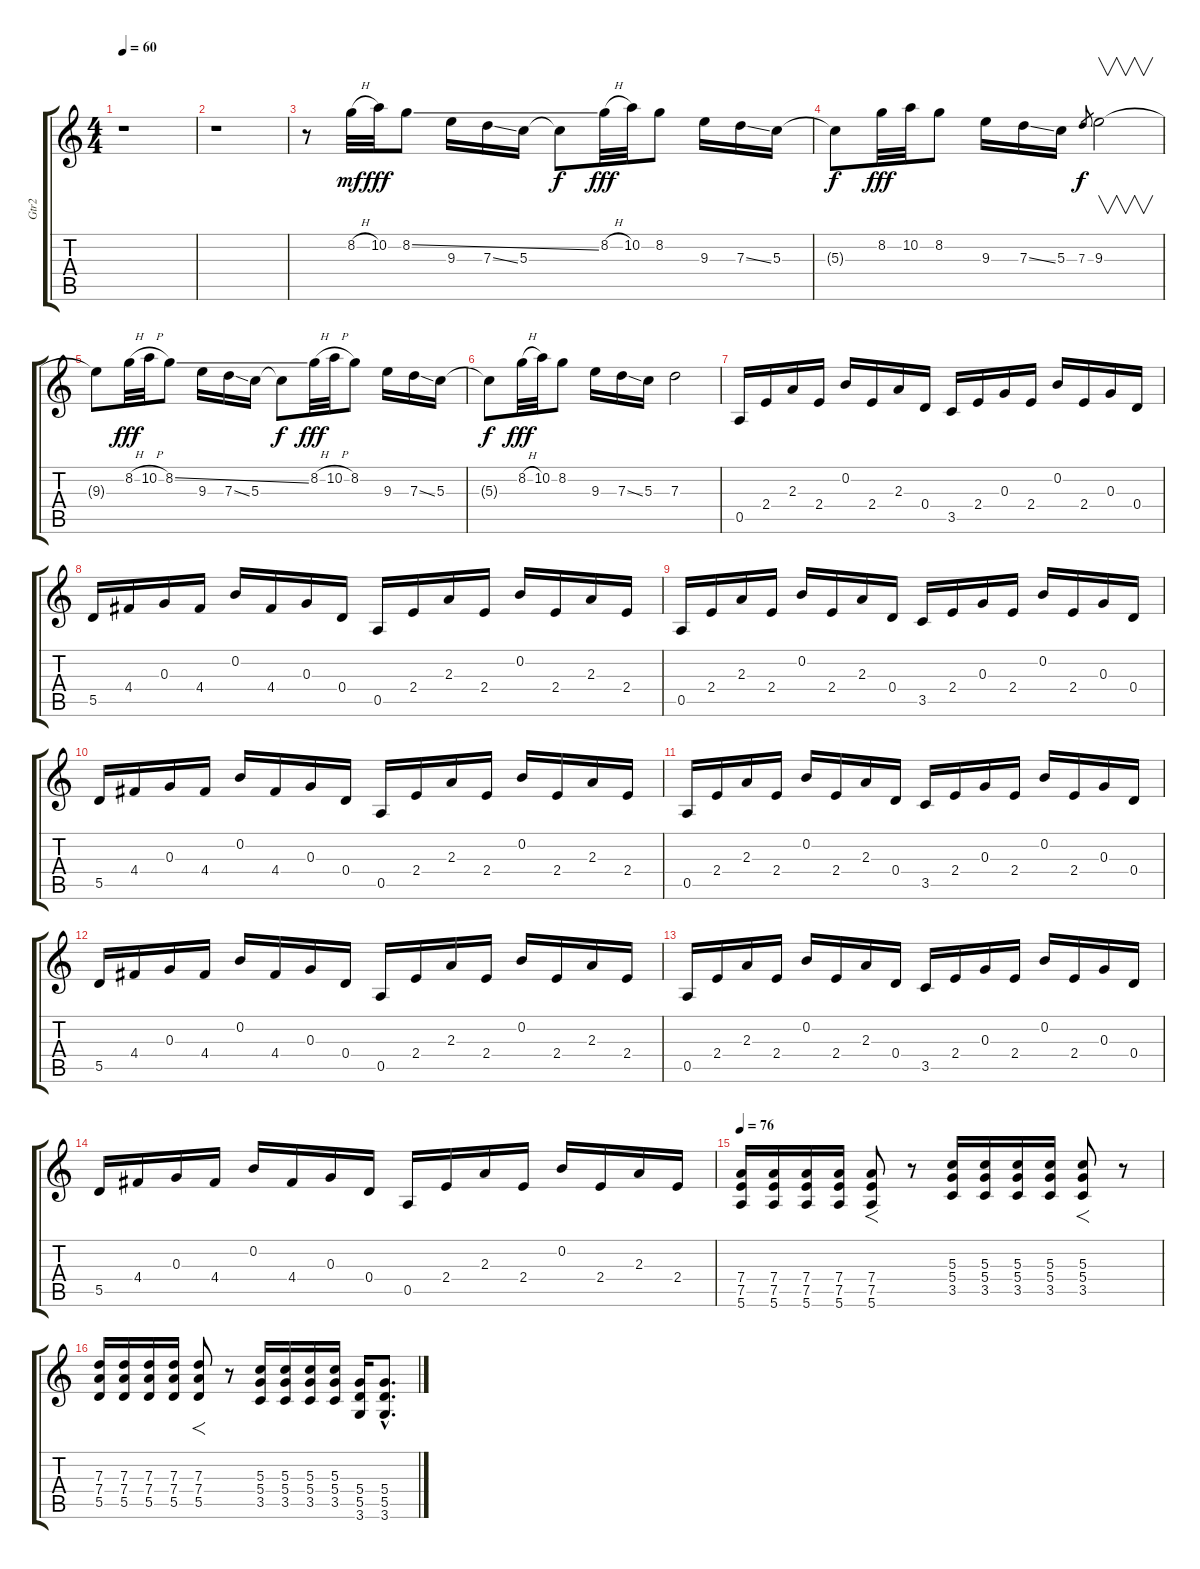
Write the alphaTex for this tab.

\track ("Gtr2" "Gtr2") {instrument acousticguitarnylon}
\staff {score tabs}
\tuning (E4 B3 G3 D3 A2 E2) {hide}
\ts (4 4)
\tempo 60
\clef g2
\ks c
r.1{dy mf instrument acousticguitarnylon} |
r.1 |
r.8 8.2{h}.32{instrument overdrivenguitar} 10.2.32{dy fff} 8.2{ss}.8 9.3.16 7.3{ss}.16 5.3.16 5.3{t}.8{dy f} 8.2{h}.32{dy fff} 10.2.32 8.2.8 9.3.16 7.3{ss}.16 5.3.16 |
5.3{t}.8{dy f} 8.2.32{dy fff} 10.2.32 8.2.8 9.3.16 7.3{ss}.16 5.3.16 7.3.8{gr dy f} 9.3.2{v} |
9.3{t}.8 8.2{h}.32{dy fff} 10.2{h}.32 8.2{ss}.8 9.3.16 7.3{ss}.16 5.3.16 5.3{t}.8{dy f} 8.2{h}.32{dy fff} 10.2{h}.32 8.2.8 9.3.16 7.3{ss}.16 5.3.16 |
5.3{t}.8{dy f} 8.2{h}.32{dy fff} 10.2.32 8.2.8 9.3.16 7.3{ss}.16 5.3.16 7.3.2 |
0.5.16 2.4.16 2.3.16 2.4.16 0.2.16 2.4.16 2.3.16 0.4.16 3.5.16 2.4.16 0.3.16 2.4.16 0.2.16 2.4.16 0.3.16 0.4.16 |
5.5.16 4.4.16 0.3.16 4.4.16 0.2.16 4.4.16 0.3.16 0.4.16 0.5.16 2.4.16 2.3.16 2.4.16 0.2.16 2.4.16 2.3.16 2.4.16 |
0.5.16 2.4.16 2.3.16 2.4.16 0.2.16 2.4.16 2.3.16 0.4.16 3.5.16 2.4.16 0.3.16 2.4.16 0.2.16 2.4.16 0.3.16 0.4.16 |
5.5.16 4.4.16 0.3.16 4.4.16 0.2.16 4.4.16 0.3.16 0.4.16 0.5.16 2.4.16 2.3.16 2.4.16 0.2.16 2.4.16 2.3.16 2.4.16 |
0.5.16 2.4.16 2.3.16 2.4.16 0.2.16 2.4.16 2.3.16 0.4.16 3.5.16 2.4.16 0.3.16 2.4.16 0.2.16 2.4.16 0.3.16 0.4.16 |
5.5.16 4.4.16 0.3.16 4.4.16 0.2.16 4.4.16 0.3.16 0.4.16 0.5.16 2.4.16 2.3.16 2.4.16 0.2.16 2.4.16 2.3.16 2.4.16 |
0.5.16 2.4.16 2.3.16 2.4.16 0.2.16 2.4.16 2.3.16 0.4.16 3.5.16 2.4.16 0.3.16 2.4.16 0.2.16 2.4.16 0.3.16 0.4.16 |
5.5.16 4.4.16 0.3.16 4.4.16 0.2.16 4.4.16 0.3.16 0.4.16 0.5.16 2.4.16 2.3.16 2.4.16 0.2.16 2.4.16 2.3.16 2.4.16 |
\tempo 76
(7.4 7.5 5.6).16{volume 16 instrument overdrivenguitar} (7.4 7.5 5.6).16{volume 16 instrument overdrivenguitar} (7.4 7.5 5.6).16 (7.4 7.5 5.6).16 (7.4 7.5 5.6).8{f} r.8 (5.3 5.4 3.5).16 (5.3 5.4 3.5).16 (5.3 5.4 3.5).16 (5.3 5.4 3.5).16 (5.3 5.4 3.5).8{f} r.8 |
(7.3 7.4 5.5).16 (7.3 7.4 5.5).16 (7.3 7.4 5.5).16 (7.3 7.4 5.5).16 (7.3 7.4 5.5).8{f} r.8 (5.3 5.4 3.5).16 (5.3 5.4 3.5).16 (5.3 5.4 3.5).16 (5.3 5.4 3.5).16 (5.4 5.5 3.6).16 (5.4{hac} 5.5{hac} 3.6{hac}).8{d}
